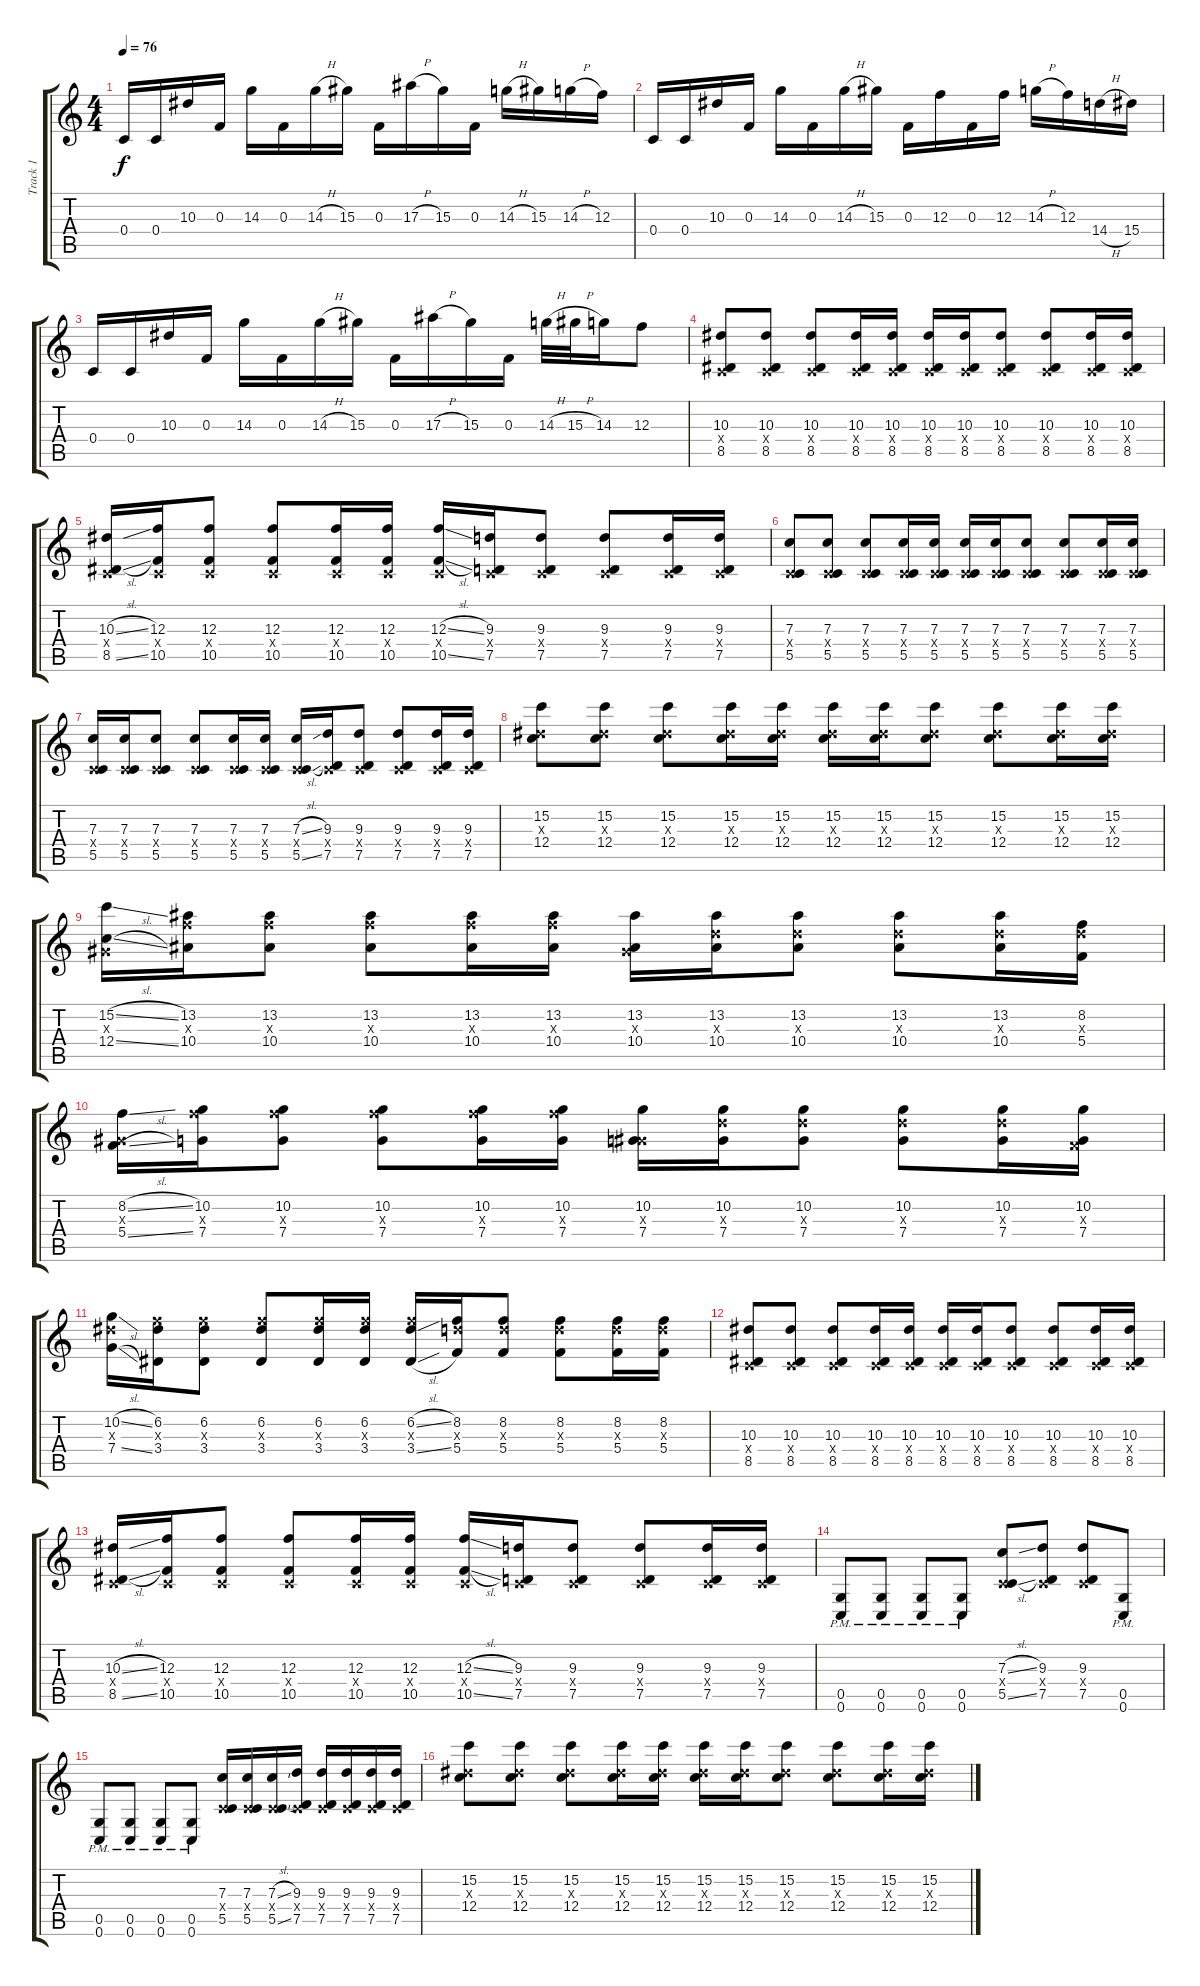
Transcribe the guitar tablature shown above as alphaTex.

\track ("Track 1" "Track 1") {instrument overdrivenguitar}
\staff {score tabs}
\tuning (D4 A3 F3 C3 G2 C2) {hide}
\ts (4 4)
\tempo 76
\clef g2
\ks c
0.4.16{dy f} 0.4.16 10.3.16 0.3.16 14.3.16 0.3.16 14.3{h}.16 15.3.16 0.3.16 17.3{h}.16 15.3.16 0.3.16 14.3{h}.16 15.3.16 14.3{h}.16 12.3.16 |
0.4.16 0.4.16 10.3.16 0.3.16 14.3.16 0.3.16 14.3{h}.16 15.3.16 0.3.16 12.3.16 0.3.16 12.3.16 14.3{h}.16 12.3.16 14.4{h}.16 15.4.16 |
0.4.16 0.4.16 10.3.16 0.3.16 14.3.16 0.3.16 14.3{h}.16 15.3.16 0.3.16 17.3{h}.16 15.3.16 0.3.16 14.3{h}.32 15.3{h}.32 14.3.16 12.3.8 |
(10.3 0.4{x} 8.5).8 (10.3 0.4{x} 8.5).8 (10.3 0.4{x} 8.5).8 (10.3 0.4{x} 8.5).16 (10.3 0.4{x} 8.5).16 (10.3 0.4{x} 8.5).16 (10.3 0.4{x} 8.5).16 (10.3 0.4{x} 8.5).8 (10.3 0.4{x} 8.5).8 (10.3 0.4{x} 8.5).16 (10.3 0.4{x} 8.5).16 |
(10.3{sl} 0.4{x} 8.5{sl}).16 (12.3 0.4{x} 10.5).16 (12.3 0.4{x} 10.5).8 (12.3 0.4{x} 10.5).8 (12.3 0.4{x} 10.5).16 (12.3 0.4{x} 10.5).16 (12.3{sl} 0.4{x} 10.5{sl}).16 (9.3 0.4{x} 7.5).16 (9.3 0.4{x} 7.5).8 (9.3 0.4{x} 7.5).8 (9.3 0.4{x} 7.5).16 (9.3 0.4{x} 7.5).16 |
(7.3 0.4{x} 5.5).8 (7.3 0.4{x} 5.5).8 (7.3 0.4{x} 5.5).8 (7.3 0.4{x} 5.5).16 (7.3 0.4{x} 5.5).16 (7.3 0.4{x} 5.5).16 (7.3 0.4{x} 5.5).16 (7.3 0.4{x} 5.5).8 (7.3 0.4{x} 5.5).8 (7.3 0.4{x} 5.5).16 (7.3 0.4{x} 5.5).16 |
(7.3 0.4{x} 5.5).16 (7.3 0.4{x} 5.5).16 (7.3 0.4{x} 5.5).8 (7.3 0.4{x} 5.5).8 (7.3 0.4{x} 5.5).16 (7.3 0.4{x} 5.5).16 (7.3{sl} 0.4{x} 5.5{sl}).16 (9.3 0.4{x} 7.5).16 (9.3 0.4{x} 7.5).8 (9.3 0.4{x} 7.5).8 (9.3 0.4{x} 7.5).16 (9.3 0.4{x} 7.5).16 |
(15.2 10.3{x} 12.4).8 (15.2 10.3{x} 12.4).8 (15.2 10.3{x} 12.4).8 (15.2 10.3{x} 12.4).16 (15.2 10.3{x} 12.4).16 (15.2 10.3{x} 12.4).16 (15.2 10.3{x} 12.4).16 (15.2 10.3{x} 12.4).8 (15.2 10.3{x} 12.4).8 (15.2 10.3{x} 12.4).16 (15.2 10.3{x} 12.4).16 |
(15.2{sl} 3.3{x} 12.4{sl}).16 (13.2 12.3{x} 10.4).16 (13.2 12.3{x} 10.4).8 (13.2 12.3{x} 10.4).8 (13.2 12.3{x} 10.4).16 (13.2 12.3{x} 10.4).16 (13.2 3.3{x} 10.4).16 (13.2 9.3{x} 10.4).16 (13.2 9.3{x} 10.4).8 (13.2 9.3{x} 10.4).8 (13.2 9.3{x} 10.4).16 (8.2 9.3{x} 5.4).16 |
(8.2{sl} 3.3{x} 5.4{sl}).16 (10.2 12.3{x} 7.4).16 (10.2 12.3{x} 7.4).8 (10.2 12.3{x} 7.4).8 (10.2 12.3{x} 7.4).16 (10.2 12.3{x} 7.4).16 (10.2 3.3{x} 7.4).16 (10.2 9.3{x} 7.4).16 (10.2 9.3{x} 7.4).8 (10.2 9.3{x} 7.4).8 (10.2 9.3{x} 7.4).16 (10.2 0.3{x} 7.4).16 |
(10.2{sl} 10.3{x} 7.4{sl}).16 (6.2 12.3{x} 3.4).16 (6.2 12.3{x} 3.4).8 (6.2 12.3{x} 3.4).8 (6.2 12.3{x} 3.4).16 (6.2 12.3{x} 3.4).16 (6.2{sl} 12.3{x} 3.4{sl}).16 (8.2 9.3{x} 5.4).16 (8.2 9.3{x} 5.4).8 (8.2 9.3{x} 5.4).8 (8.2 9.3{x} 5.4).16 (8.2 9.3{x} 5.4).16 |
(10.3 0.4{x} 8.5).8 (10.3 0.4{x} 8.5).8 (10.3 0.4{x} 8.5).8 (10.3 0.4{x} 8.5).16 (10.3 0.4{x} 8.5).16 (10.3 0.4{x} 8.5).16 (10.3 0.4{x} 8.5).16 (10.3 0.4{x} 8.5).8 (10.3 0.4{x} 8.5).8 (10.3 0.4{x} 8.5).16 (10.3 0.4{x} 8.5).16 |
(10.3{sl} 0.4{x} 8.5{sl}).16 (12.3 0.4{x} 10.5).16 (12.3 0.4{x} 10.5).8 (12.3 0.4{x} 10.5).8 (12.3 0.4{x} 10.5).16 (12.3 0.4{x} 10.5).16 (12.3{sl} 0.4{x} 10.5{sl}).16 (9.3 0.4{x} 7.5).16 (9.3 0.4{x} 7.5).8 (9.3 0.4{x} 7.5).8 (9.3 0.4{x} 7.5).16 (9.3 0.4{x} 7.5).16 |
(0.5{pm} 0.6{pm}).8 (0.5{pm} 0.6{pm}).8 (0.5{pm} 0.6{pm}).8 (0.5{pm} 0.6{pm}).8 (7.3{sl} 0.4{x} 5.5{sl}).8 (9.3 0.4{x} 7.5).8 (9.3 0.4{x} 7.5).8 (0.5{pm} 0.6{pm}).8 |
(0.5{pm} 0.6{pm}).8 (0.5{pm} 0.6{pm}).8 (0.5{pm} 0.6{pm}).8 (0.5{pm} 0.6{pm}).8 (7.3 0.4{x} 5.5).16 (7.3 0.4{x} 5.5).16 (7.3{sl} 0.4{x} 5.5{sl}).16 (9.3 0.4{x} 7.5).16 (9.3 0.4{x} 7.5).16 (9.3 0.4{x} 7.5).16 (9.3 0.4{x} 7.5).16 (9.3 0.4{x} 7.5).16 |
(15.2 10.3{x} 12.4).8 (15.2 10.3{x} 12.4).8 (15.2 10.3{x} 12.4).8 (15.2 10.3{x} 12.4).16 (15.2 10.3{x} 12.4).16 (15.2 10.3{x} 12.4).16 (15.2 10.3{x} 12.4).16 (15.2 10.3{x} 12.4).8 (15.2 10.3{x} 12.4).8 (15.2 10.3{x} 12.4).16 (15.2 10.3{x} 12.4).16
